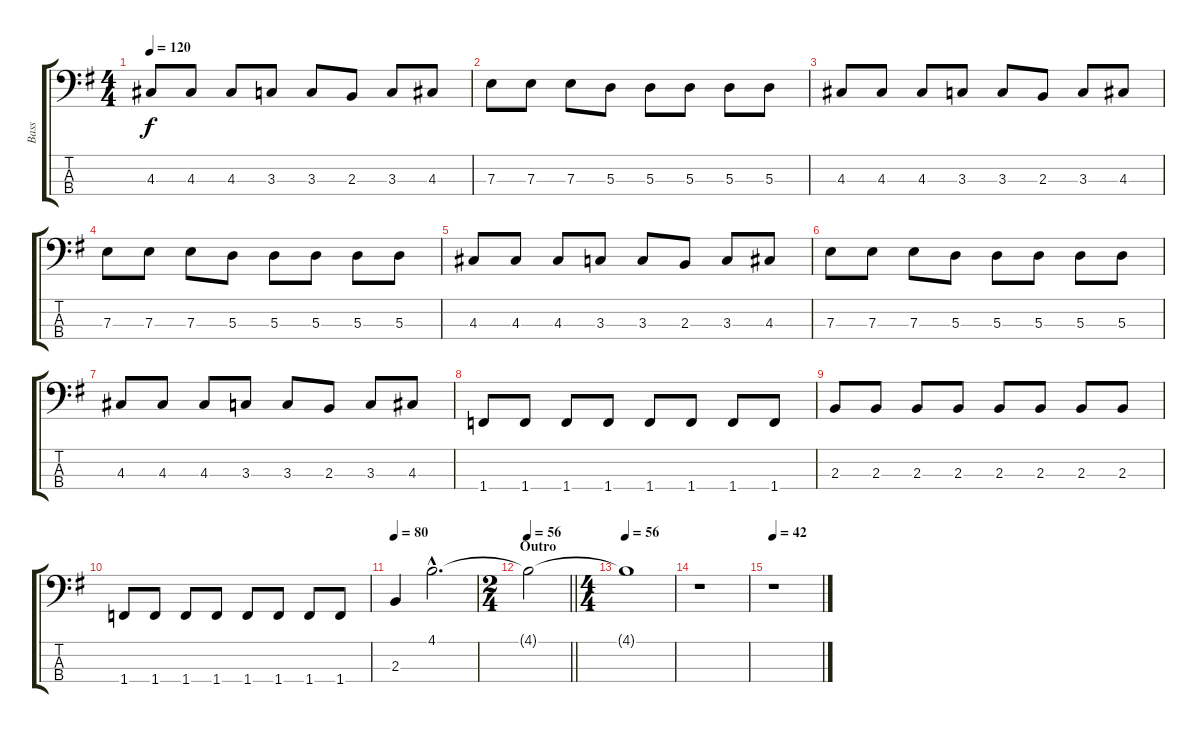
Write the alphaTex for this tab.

\track ("Bass" "Bass") {instrument electricbassfinger}
\staff {score tabs}
\tuning (G2 D2 A1 E1) {hide}
\ts (4 4)
\tempo 120
\clef f4
\ks eminor
4.3.8{dy f} 4.3.8 4.3.8 3.3.8 3.3.8 2.3.8 3.3.8 4.3.8 |
7.3.8 7.3.8 7.3.8 5.3.8 5.3.8 5.3.8 5.3.8 5.3.8 |
4.3.8 4.3.8 4.3.8 3.3.8 3.3.8 2.3.8 3.3.8 4.3.8 |
7.3.8 7.3.8 7.3.8 5.3.8 5.3.8 5.3.8 5.3.8 5.3.8 |
4.3.8 4.3.8 4.3.8 3.3.8 3.3.8 2.3.8 3.3.8 4.3.8 |
7.3.8 7.3.8 7.3.8 5.3.8 5.3.8 5.3.8 5.3.8 5.3.8 |
4.3.8 4.3.8 4.3.8 3.3.8 3.3.8 2.3.8 3.3.8 4.3.8 |
1.4.8 1.4.8 1.4.8 1.4.8 1.4.8 1.4.8 1.4.8 1.4.8 |
2.3.8 2.3.8 2.3.8 2.3.8 2.3.8 2.3.8 2.3.8 2.3.8 |
1.4.8 1.4.8 1.4.8 1.4.8 1.4.8 1.4.8 1.4.8 1.4.8 |
\tempo 80
2.3.4 4.1{hac}.2{d} |
\ts (2 4)
\section ("" "Outro")
\tempo 56
\barLineRight lightlight
4.1{t}.2{volume 0} |
\ts (4 4)
\tempo 56
4.1{t}.1 |
r.1{volume 16} |
\tempo 42
r.1
